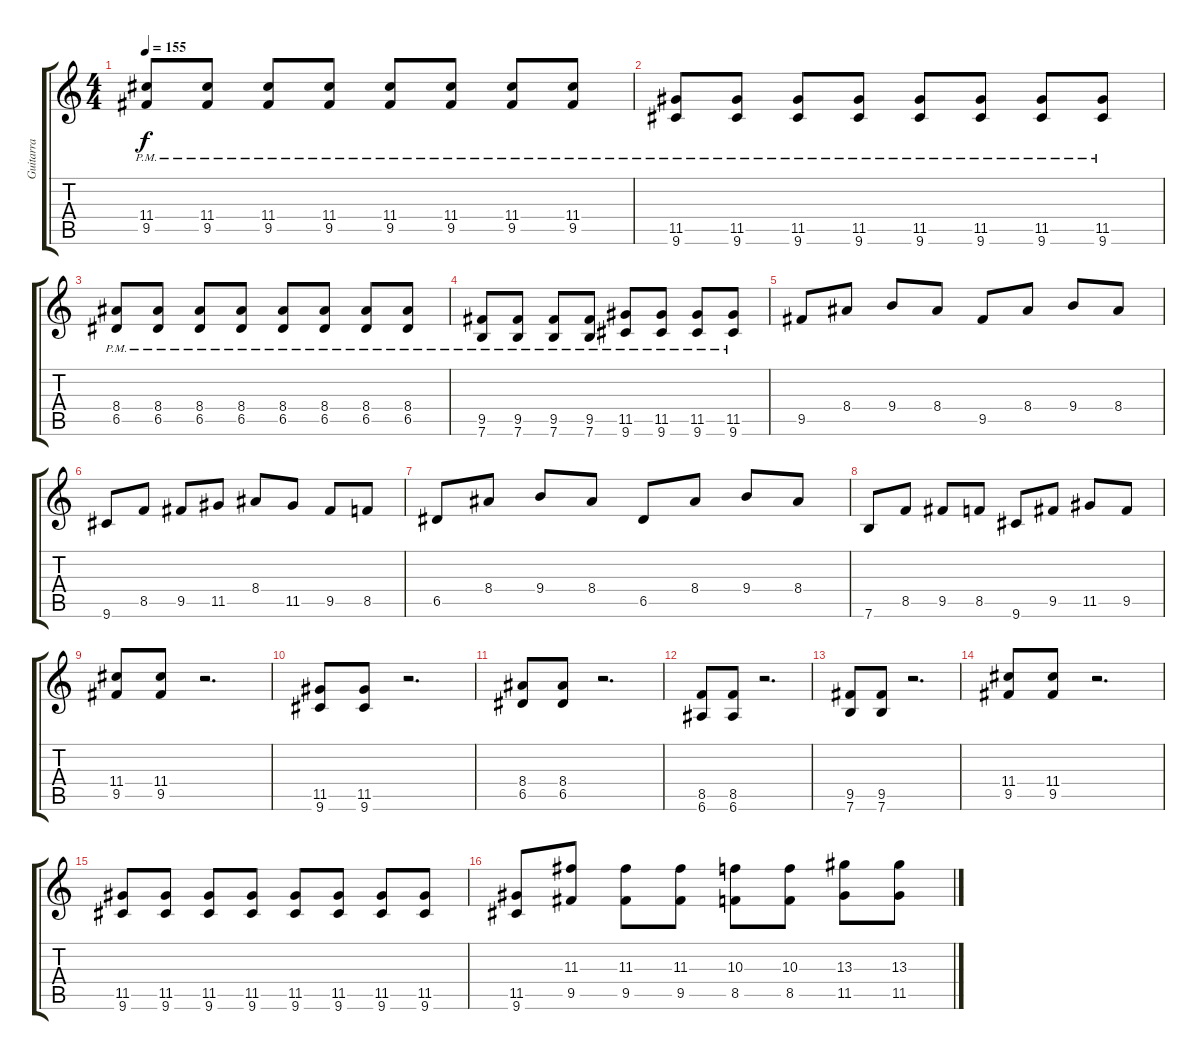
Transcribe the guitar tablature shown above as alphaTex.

\track ("Guitarra" "Guitarra") {instrument distortionguitar}
\staff {score tabs}
\tuning (E4 B3 G3 D3 A2 E2) {hide}
\ts (4 4)
\tempo 155
\clef g2
\ks c
(11.4{pm} 9.5{pm}).8{dy f} (11.4{pm} 9.5{pm}).8 (11.4{pm} 9.5{pm}).8 (11.4{pm} 9.5{pm}).8 (11.4{pm} 9.5{pm}).8 (11.4{pm} 9.5{pm}).8 (11.4{pm} 9.5{pm}).8 (11.4{pm} 9.5{pm}).8 |
(11.5{pm} 9.6{pm}).8 (11.5{pm} 9.6{pm}).8 (11.5{pm} 9.6{pm}).8 (11.5{pm} 9.6{pm}).8 (11.5{pm} 9.6{pm}).8 (11.5{pm} 9.6{pm}).8 (11.5{pm} 9.6{pm}).8 (11.5{pm} 9.6{pm}).8 |
(8.4{pm} 6.5{pm}).8 (8.4{pm} 6.5{pm}).8 (8.4{pm} 6.5{pm}).8 (8.4{pm} 6.5{pm}).8 (8.4{pm} 6.5{pm}).8 (8.4{pm} 6.5{pm}).8 (8.4{pm} 6.5{pm}).8 (8.4{pm} 6.5{pm}).8 |
(9.5{pm} 7.6{pm}).8 (9.5{pm} 7.6{pm}).8 (9.5{pm} 7.6{pm}).8 (9.5{pm} 7.6{pm}).8 (11.5{pm} 9.6{pm}).8 (11.5{pm} 9.6{pm}).8 (11.5{pm} 9.6{pm}).8 (11.5{pm} 9.6{pm}).8 |
9.5.8 8.4.8 9.4.8 8.4.8 9.5.8 8.4.8 9.4.8 8.4.8 |
9.6.8 8.5.8 9.5.8 11.5.8 8.4.8 11.5.8 9.5.8 8.5.8 |
6.5.8 8.4.8 9.4.8 8.4.8 6.5.8 8.4.8 9.4.8 8.4.8 |
7.6.8 8.5.8 9.5.8 8.5.8 9.6.8 9.5.8 11.5.8 9.5.8 |
(11.4 9.5).8 (11.4 9.5).8 r.2{d} |
(11.5 9.6).8 (11.5 9.6).8 r.2{d} |
(8.4 6.5).8 (8.4 6.5).8 r.2{d} |
(8.5 6.6).8 (8.5 6.6).8 r.2{d} |
(9.5 7.6).8 (9.5 7.6).8 r.2{d} |
(11.4 9.5).8 (11.4 9.5).8 r.2{d} |
(11.5 9.6).8 (11.5 9.6).8 (11.5 9.6).8 (11.5 9.6).8 (11.5 9.6).8 (11.5 9.6).8 (11.5 9.6).8 (11.5 9.6).8 |
(11.5 9.6).8 (11.3 9.5).8 (11.3 9.5).8 (11.3 9.5).8 (10.3 8.5).8 (10.3 8.5).8 (13.3 11.5).8 (13.3 11.5).8
